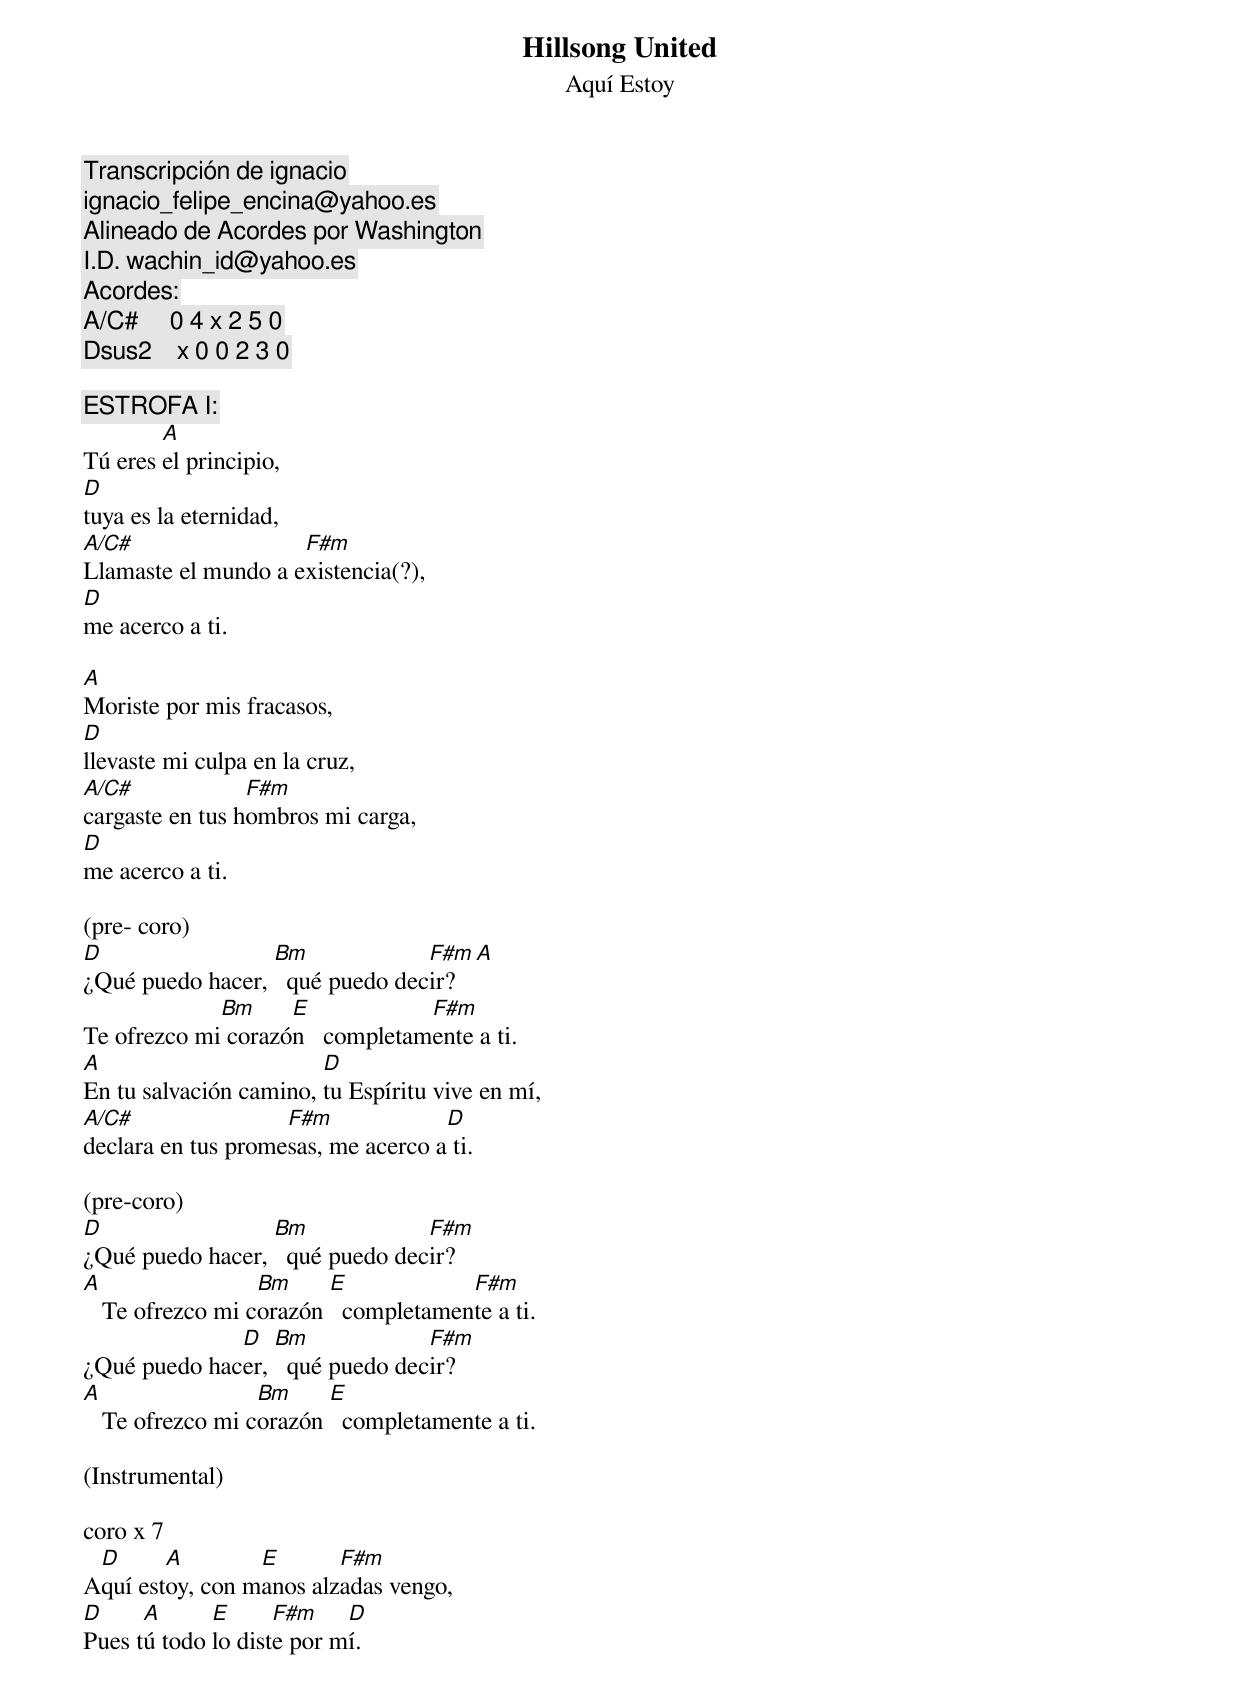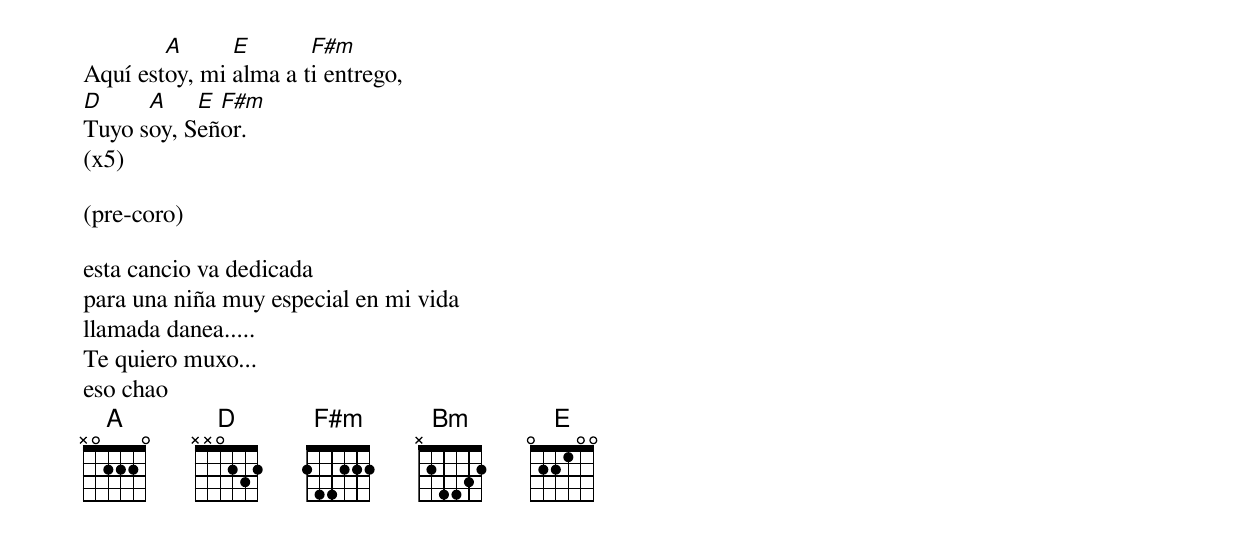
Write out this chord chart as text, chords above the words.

Hillsong United
Aquí Estoy
Transcripción de ignacio
ignacio_felipe_encina@yahoo.es
Alineado de Acordes por Washington
I.D. wachin_id@yahoo.es
Acordes:
A/C#     0 4 x 2 5 0
Dsus2    x 0 0 2 3 0

ESTROFA I:
	A
Tú eres el principio,
D
tuya es la eternidad,
A/C#                 F#m
Llamaste el mundo a existencia(?),
D
me acerco a ti.

A
Moriste por mis fracasos,
D
llevaste mi culpa en la cruz,
A/C#             F#m
cargaste en tus hombros mi carga,
D
me acerco a ti.

(pre- coro)
D                 Bm             F#m   A
¿Qué puedo hacer,   qué puedo decir?
             Bm     E            F#m
Te ofrezco mi corazón   completamente a ti.
A                       D
En tu salvación camino, tu Espíritu vive en mí,
A/C#                F#m             D
declara en tus promesas, me acerco a ti.

(pre-coro)
D                 Bm             F#m
¿Qué puedo hacer,   qué puedo decir?
A                 Bm     E            F#m
   Te ofrezco mi corazón   completamente a ti.
              D   Bm             F#m
¿Qué puedo hacer,   qué puedo decir?
A                 Bm     E
   Te ofrezco mi corazón   completamente a ti.

(Instrumental)
(Dsus2  A  E  F#m  D) x10

coro x 7
 D      A        E       F#m
Aquí estoy, con manos alzadas vengo,
D     A      E      F#m    D
Pues tú todo lo diste por mí.
        A      E       F#m
Aquí estoy, mi alma a ti entrego,
D     A    E F#m
Tuyo soy, Señor.
(x5)

(pre-coro)

esta cancio va dedicada
para una niña muy especial en mi vida
llamada danea.....
Te quiero muxo...
eso chao
